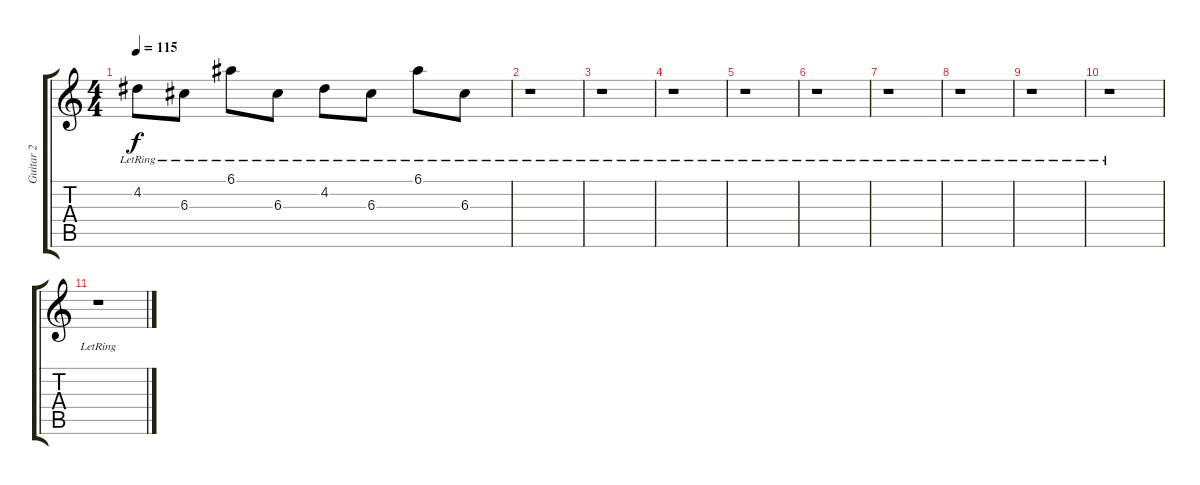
\track ("Guitar 2" "Guitar 2") {instrument overdrivenguitar}
\staff {score tabs}
\tuning (E4 B3 G3 D3 A2 E2) {hide}
\ts (4 4)
\tempo 115
\clef g2
\ks c
4.2{lr}.8{dy f} 6.3{lr}.8 6.1{lr}.8 6.3{lr}.8 4.2{lr}.8 6.3{lr}.8 6.1{lr}.8 6.3{lr}.8 |
r.1 |
r.1 |
r.1 |
r.1 |
r.1 |
r.1 |
r.1 |
r.1 |
r.1 |
r.1
